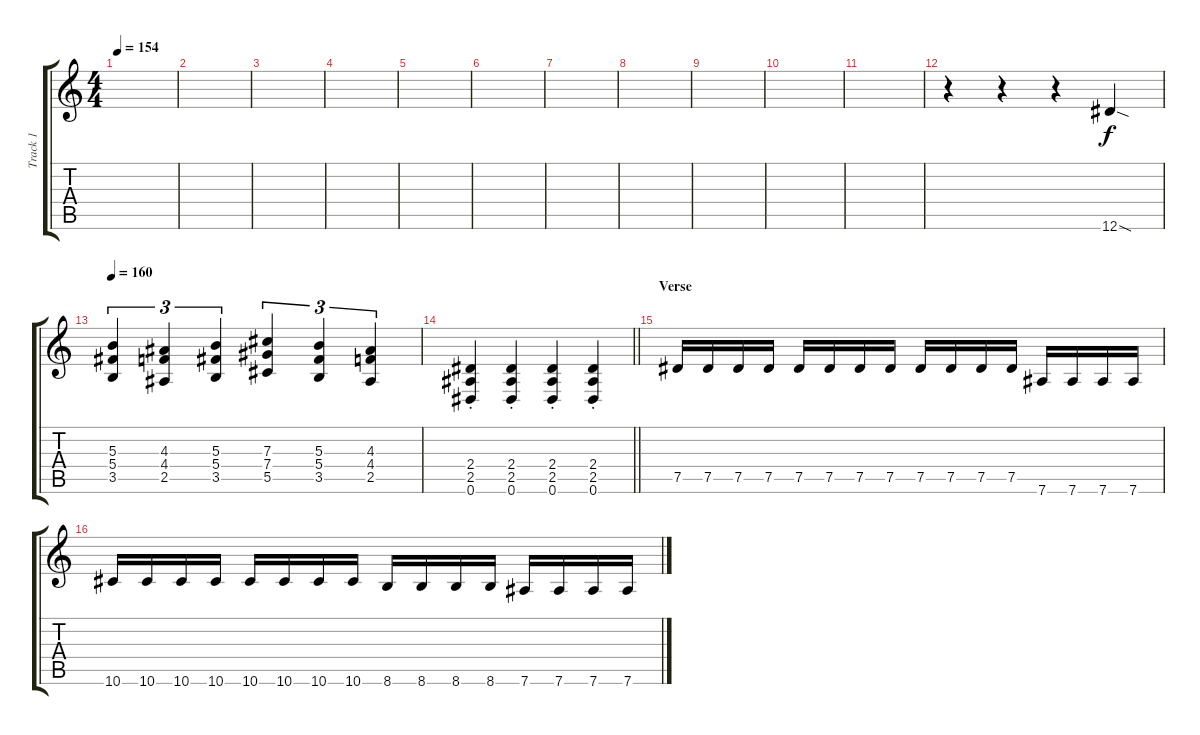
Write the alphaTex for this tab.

\track ("Track 1" "Track 1") {instrument distortionguitar}
\staff {score tabs}
\tuning (Eb4 Bb3 Gb3 Db3 Ab2 Eb2) {hide}
\ts (4 4)
\tempo 154
\clef g2
\ks c
|
|
|
|
|
|
|
|
|
|
|
r.4{volume 12} r.4 r.4 12.6{sod}.4 |
\tempo 160
(5.3 5.4 3.5).4{tu (3 2)} (4.3 4.4 2.5).4{tu (3 2)} (5.3 5.4 3.5).4{tu (3 2)} (7.3 7.4 5.5).4{tu (3 2)} (5.3 5.4 3.5).4{tu (3 2)} (4.3 4.4 2.5).4{tu (3 2)} |
\barLineRight lightlight
(2.4{st} 2.5{st} 0.6{st}).4 (2.4{st} 2.5{st} 0.6{st}).4 (2.4{st} 2.5{st} 0.6{st}).4 (2.4{st} 2.5{st} 0.6{st}).4 |
\section ("" "Verse")
7.5.16 7.5.16 7.5.16 7.5.16 7.5.16 7.5.16 7.5.16 7.5.16 7.5.16 7.5.16 7.5.16 7.5.16 7.6.16 7.6.16 7.6.16 7.6.16 |
10.6.16 10.6.16 10.6.16 10.6.16 10.6.16 10.6.16 10.6.16 10.6.16 8.6.16 8.6.16 8.6.16 8.6.16 7.6.16 7.6.16 7.6.16 7.6.16
